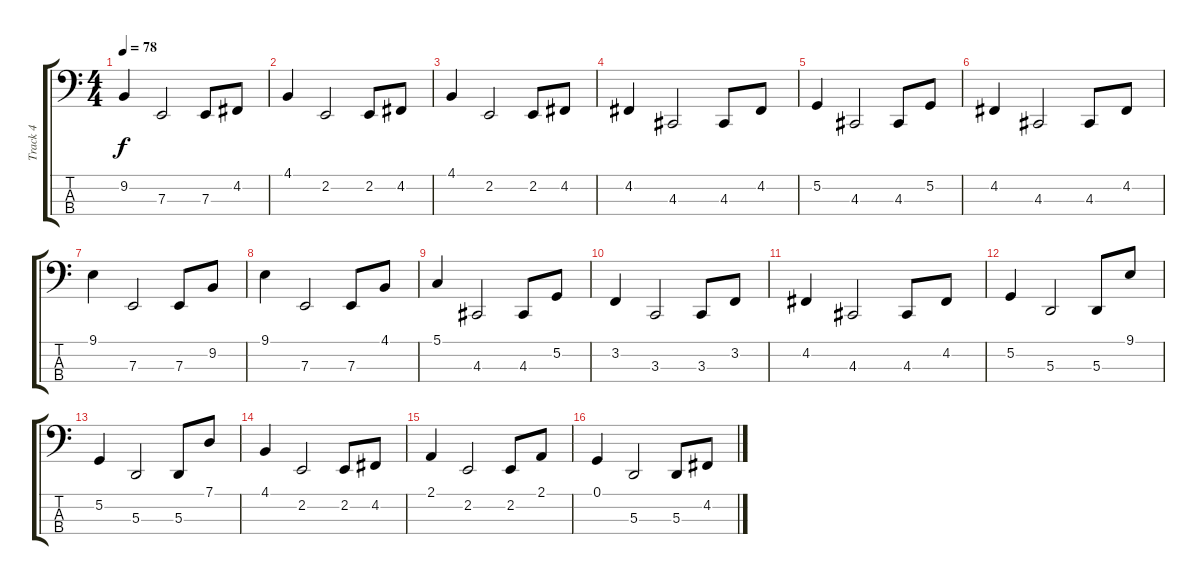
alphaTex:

\track ("Track 4" "Track 4") {instrument timpani}
\staff {score tabs}
\tuning (G2 D2 A1 E1) {hide}
\ts (4 4)
\tempo 78
\clef f4
\ks c
9.2.4{dy f balance 14} 7.3.2{balance 2} 7.3.8 4.2.8{balance 14} |
4.1.4{balance 14} 2.2.2{balance 2} 2.2.8 4.2.8{balance 14} |
4.1.4{balance 14} 2.2.2{balance 2} 2.2.8 4.2.8{balance 14} |
4.2.4{balance 14} 4.3.2{balance 2} 4.3.8 4.2.8{balance 14} |
5.2.4{balance 14} 4.3.2{balance 2} 4.3.8 5.2.8{balance 14} |
4.2.4{balance 14} 4.3.2{balance 2} 4.3.8 4.2.8{balance 14} |
9.1.4{balance 14} 7.3.2{balance 2} 7.3.8 9.2.8{balance 14} |
9.1.4{balance 14} 7.3.2{balance 2} 7.3.8 4.1.8{balance 14} |
5.1.4{balance 14} 4.3.2{balance 2} 4.3.8 5.2.8{balance 14} |
3.2.4{balance 14} 3.3.2{balance 2} 3.3.8 3.2.8{balance 14} |
4.2.4{balance 14} 4.3.2{balance 2} 4.3.8 4.2.8{balance 14} |
5.2.4{balance 14} 5.3.2{balance 2} 5.3.8 9.1.8{balance 14} |
5.2.4{balance 14} 5.3.2{balance 2} 5.3.8 7.1.8{balance 14} |
4.1.4{balance 14} 2.2.2{balance 2} 2.2.8 4.2.8{balance 14} |
2.1.4{balance 14} 2.2.2{balance 2} 2.2.8 2.1.8{balance 14} |
0.1.4{balance 14} 5.3.2{balance 2} 5.3.8 4.2.8{balance 14}
